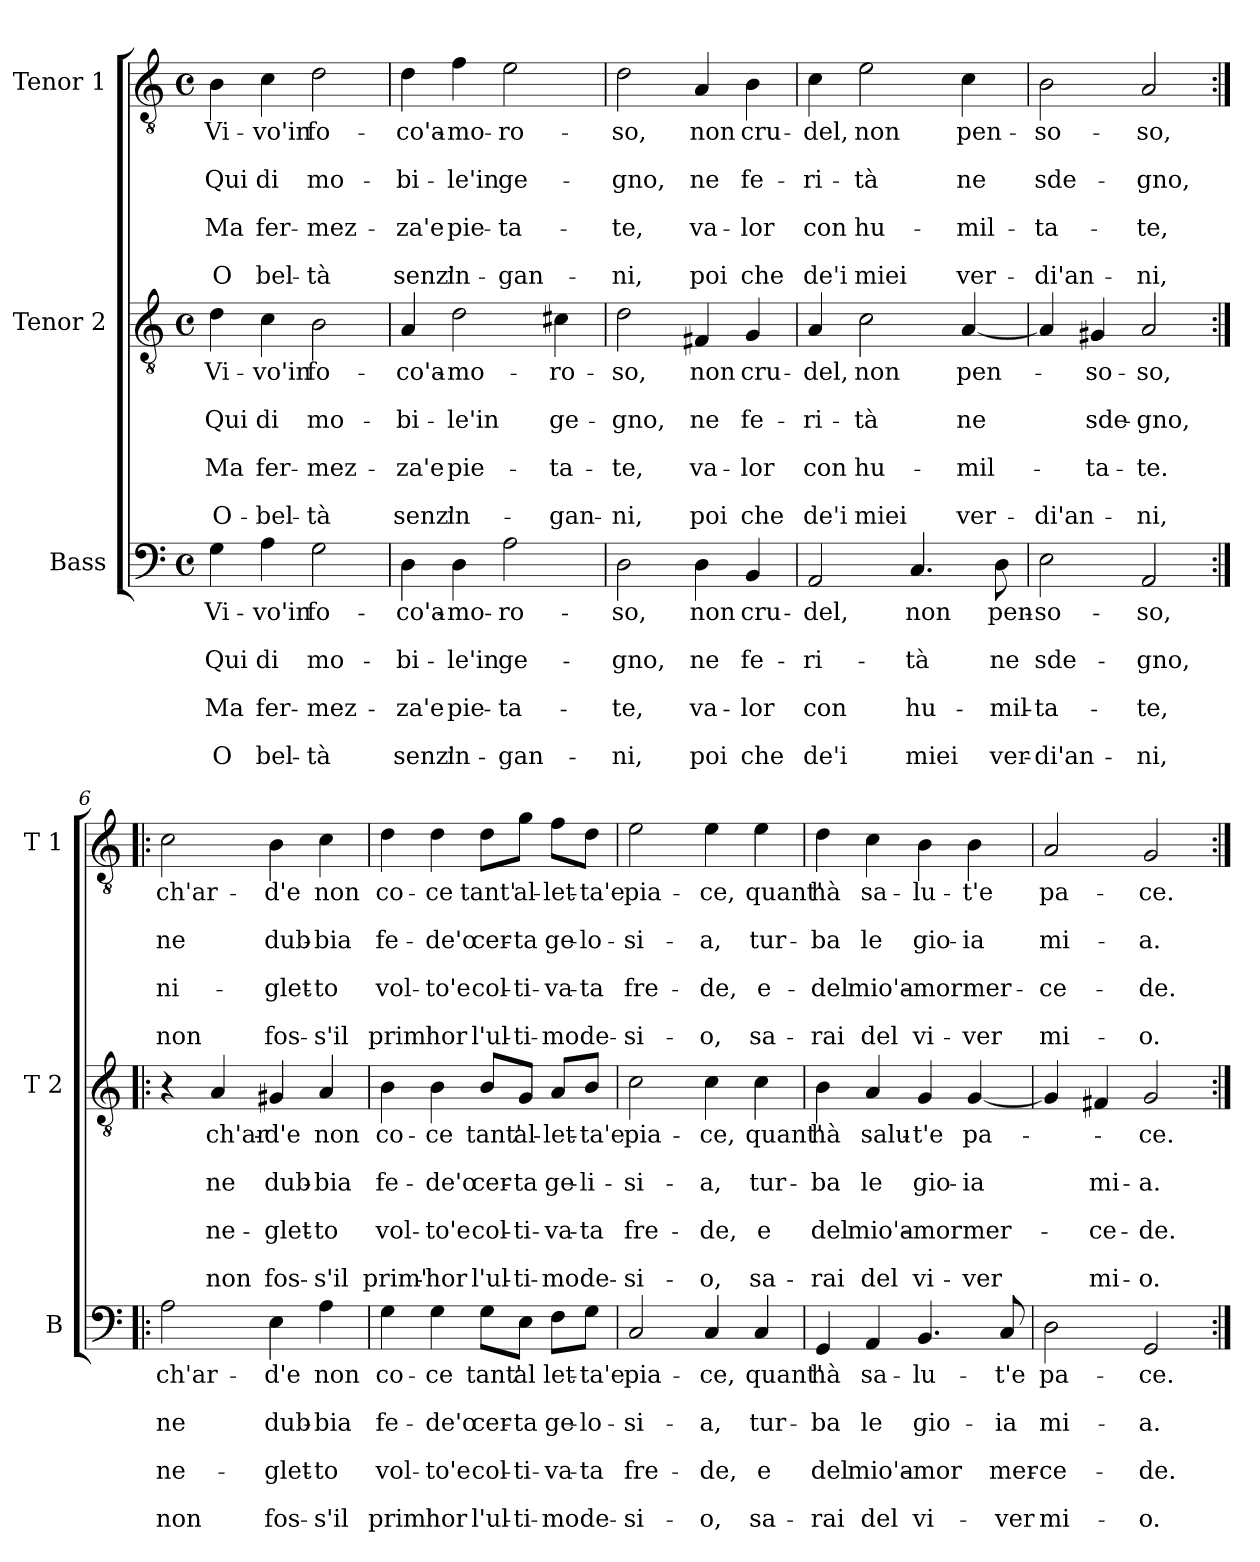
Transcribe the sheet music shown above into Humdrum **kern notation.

**kern	**text	**text	**text	**text	**text	**text	**text	**kern	**text	**text	**text	**text	**text	**text	**text	**kern	**text	**text	**text	**text	**text	**text	**text
*part3	*part3	*part3	*part3	*part3	*part3	*part3	*part3	*part2	*part2	*part2	*part2	*part2	*part2	*part2	*part2	*part1	*part1	*part1	*part1	*part1	*part1	*part1	*part1
*staff3	*staff3	*staff3	*staff3	*staff3	*staff3	*staff3	*staff3	*staff2	*staff2	*staff2	*staff2	*staff2	*staff2	*staff2	*staff2	*staff1	*staff1	*staff1	*staff1	*staff1	*staff1	*staff1	*staff1
*I"Bass	*	*	*	*	*	*	*	*I"Tenor 2	*	*	*	*	*	*	*	*I"Tenor 1	*	*	*	*	*	*	*
*I'B	*	*	*	*	*	*	*	*I'T 2	*	*	*	*	*	*	*	*I'T 1	*	*	*	*	*	*	*
*clefF4	*	*	*	*	*	*	*	*clefGv2	*	*	*	*	*	*	*	*clefGv2	*	*	*	*	*	*	*
*k[]	*	*	*	*	*	*	*	*k[]	*	*	*	*	*	*	*	*k[]	*	*	*	*	*	*	*
*C:	*	*	*	*	*	*	*	*C:	*	*	*	*	*	*	*	*C:	*	*	*	*	*	*	*
*M4/4	*	*	*	*	*	*	*	*M4/4	*	*	*	*	*	*	*	*M4/4	*	*	*	*	*	*	*
*met(c)	*	*	*	*	*	*	*	*met(c)	*	*	*	*	*	*	*	*met(c)	*	*	*	*	*	*	*
=1	=1	=1	=1	=1	=1	=1	=1	=1	=1	=1	=1	=1	=1	=1	=1	=1	=1	=1	=1	=1	=1	=1	=1
!	!LO:LY:b	!	!LO:LY:b	!	!LO:LY:b	!	!LO:LY:b	!	!LO:LY:b	!	!LO:LY:b	!	!LO:LY:b	!	!LO:LY:b	!	!LO:LY:b	!	!LO:LY:b	!	!LO:LY:b	!	!LO:LY:b
4G\	Vi-	.	Qui	.	Ma	.	O	4d\	Vi-	.	Qui	.	Ma	.	O-	4B\	Vi-	.	Qui	.	Ma	.	O
!	!LO:LY:b	!	!LO:LY:b	!	!LO:LY:b	!	!LO:LY:b	!	!LO:LY:b	!	!LO:LY:b	!	!LO:LY:b	!	!LO:LY:b	!	!LO:LY:b	!	!LO:LY:b	!	!LO:LY:b	!	!LO:LY:b
4A\	-vo'in	.	di	.	fer-	.	bel-	4c\	-vo'in	.	di	.	fer-	.	-bel-	4c\	-vo'in	.	di	.	fer-	.	bel-
!	!LO:LY:b	!	!LO:LY:b	!	!LO:LY:b	!	!LO:LY:b	!	!LO:LY:b	!	!LO:LY:b	!	!LO:LY:b	!	!LO:LY:b	!	!LO:LY:b	!	!LO:LY:b	!	!LO:LY:b	!	!LO:LY:b
2G\	fo-	.	mo-	.	-mez-	.	-tà	2B\	fo-	.	mo-	.	-mez-	.	-tà	2d\	fo-	.	mo-	.	-mez-	.	-tà
=2	=2	=2	=2	=2	=2	=2	=2	=2	=2	=2	=2	=2	=2	=2	=2	=2	=2	=2	=2	=2	=2	=2	=2
!	!LO:LY:b	!	!LO:LY:b	!	!LO:LY:b	!	!LO:LY:b	!	!LO:LY:b	!	!LO:LY:b	!	!LO:LY:b	!	!LO:LY:b	!	!LO:LY:b	!	!LO:LY:b	!	!LO:LY:b	!	!LO:LY:b
4D\	-co'a-	.	-bi-	.	-za'e	.	senz'	4A/	-co'a-	.	-bi-	.	-za'e	.	senz'	4d\	-co'a-	.	-bi-	.	-za'e	.	senz'
!	!LO:LY:b	!	!LO:LY:b	!	!LO:LY:b	!	!LO:LY:b	!	!LO:LY:b	!	!LO:LY:b	!	!LO:LY:b	!	!LO:LY:b	!	!LO:LY:b	!	!LO:LY:b	!	!LO:LY:b	!	!LO:LY:b
4D\	-mo-	.	-le'in	.	pie-	.	in-	2d\	-mo-	.	-le'in	.	pie-	.	in-	4f\	-mo-	.	-le'in	.	pie-	.	in-
!	!LO:LY:b	!	!LO:LY:b	!	!LO:LY:b	!	!LO:LY:b	!	!	!	!	!	!	!	!	!	!LO:LY:b	!	!LO:LY:b	!	!LO:LY:b	!	!LO:LY:b
2A\	-ro-	.	ge-	.	-ta-	.	-gan-	.	.	.	.	.	.	.	.	2e\	-ro-	.	ge-	.	-ta-	.	-gan-
!	!	!	!	!	!	!	!	!	!LO:LY:b	!	!LO:LY:b	!	!LO:LY:b	!	!LO:LY:b	!	!	!	!	!	!	!	!
.	.	.	.	.	.	.	.	4c#X\	-ro-	.	ge-	.	-ta-	.	-gan-	.	.	.	.	.	.	.	.
=3	=3	=3	=3	=3	=3	=3	=3	=3	=3	=3	=3	=3	=3	=3	=3	=3	=3	=3	=3	=3	=3	=3	=3
!	!LO:LY:b	!	!LO:LY:b	!	!LO:LY:b	!	!LO:LY:b	!	!LO:LY:b	!	!LO:LY:b	!	!LO:LY:b	!	!LO:LY:b	!	!LO:LY:b	!	!LO:LY:b	!	!LO:LY:b	!	!LO:LY:b
2D\	-so,	.	-gno,	.	-te,	.	-ni,	2d\	-so,	.	-gno,	.	-te,	.	-ni,	2d\	-so,	.	-gno,	.	-te,	.	-ni,
!	!LO:LY:b	!	!LO:LY:b	!	!LO:LY:b	!	!LO:LY:b	!	!LO:LY:b	!	!LO:LY:b	!	!LO:LY:b	!	!LO:LY:b	!	!LO:LY:b	!	!LO:LY:b	!	!LO:LY:b	!	!LO:LY:b
4D\	non	.	ne	.	va-	.	poi	4F#X/	non	.	ne	.	va-	.	poi	4A/	non	.	ne	.	va-	.	poi
!	!LO:LY:b	!	!LO:LY:b	!	!LO:LY:b	!	!LO:LY:b	!	!LO:LY:b	!	!LO:LY:b	!	!LO:LY:b	!	!LO:LY:b	!	!LO:LY:b	!	!LO:LY:b	!	!LO:LY:b	!	!LO:LY:b
4BB/	cru-	.	fe-	.	-lor	.	che	4G/	cru-	.	fe-	.	-lor	.	che	4B\	cru-	.	fe-	.	-lor	.	che
=4	=4	=4	=4	=4	=4	=4	=4	=4	=4	=4	=4	=4	=4	=4	=4	=4	=4	=4	=4	=4	=4	=4	=4
!	!LO:LY:b	!	!LO:LY:b	!	!LO:LY:b	!	!LO:LY:b	!	!LO:LY:b	!	!LO:LY:b	!	!LO:LY:b	!	!LO:LY:b	!	!LO:LY:b	!	!LO:LY:b	!	!LO:LY:b	!	!LO:LY:b
2AA/	-del,	.	-ri-	.	con	.	de'i	4A/	-del,	.	-ri-	.	con	.	de'i	4c\	-del,	.	-ri-	.	con	.	de'i
!	!	!	!	!	!	!	!	!	!LO:LY:b	!	!LO:LY:b	!	!LO:LY:b	!	!LO:LY:b	!	!LO:LY:b	!	!LO:LY:b	!	!LO:LY:b	!	!LO:LY:b
.	.	.	.	.	.	.	.	2c\	non	.	-tà	.	hu-	.	miei	2e\	non	.	-tà	.	hu-	.	miei
!	!LO:LY:b	!	!LO:LY:b	!	!LO:LY:b	!	!LO:LY:b	!	!	!	!	!	!	!	!	!	!	!	!	!	!	!	!
4.C/	non	.	-tà	.	hu-	.	miei	.	.	.	.	.	.	.	.	.	.	.	.	.	.	.	.
!	!	!	!	!	!	!	!	!	!LO:LY:b	!	!LO:LY:b	!	!LO:LY:b	!	!LO:LY:b	!	!LO:LY:b	!	!LO:LY:b	!	!LO:LY:b	!	!LO:LY:b
.	.	.	.	.	.	.	.	[4A/	pen-	.	ne	.	-mil-	.	ver-	4c\	pen-	.	ne	.	-mil-	.	ver-
!	!LO:LY:b	!	!LO:LY:b	!	!LO:LY:b	!	!LO:LY:b	!	!	!	!	!	!	!	!	!	!	!	!	!	!	!	!
8D\	pen-	.	ne	.	-mil-	.	ver-	.	.	.	.	.	.	.	.	.	.	.	.	.	.	.	.
=5	=5	=5	=5	=5	=5	=5	=5	=5	=5	=5	=5	=5	=5	=5	=5	=5	=5	=5	=5	=5	=5	=5	=5
!	!LO:LY:b	!	!LO:LY:b	!	!LO:LY:b	!	!LO:LY:b	!	!	!	!	!	!	!	!LO:LY:b	!	!LO:LY:b	!	!LO:LY:b	!	!LO:LY:b	!	!LO:LY:b
2E\	-so-	.	sde-	.	-ta-	.	-di'an-	4A/]	.	.	.	.	.	.	-di'an-	2B\	-so-	.	sde-	.	-ta-	.	-di'an-
!	!	!	!	!	!	!	!	!	!LO:LY:b	!	!LO:LY:b	!	!LO:LY:b	!	!	!	!	!	!	!	!	!	!
.	.	.	.	.	.	.	.	4G#X/	-so-	.	sde-	.	-ta-	.	.	.	.	.	.	.	.	.	.
!	!LO:LY:b	!	!LO:LY:b	!	!LO:LY:b	!	!LO:LY:b	!	!LO:LY:b	!	!LO:LY:b	!	!LO:LY:b	!	!LO:LY:b	!	!LO:LY:b	!	!LO:LY:b	!	!LO:LY:b	!	!LO:LY:b
2AA/	-so,	.	-gno,	.	-te,	.	-ni,	2A/	-so,	.	-gno,	.	-te.	.	-ni,	2A/	-so,	.	-gno,	.	-te,	.	-ni,
!!LO:LB:g=z
=6:|!|:	=6:|!|:	=6:|!|:	=6:|!|:	=6:|!|:	=6:|!|:	=6:|!|:	=6:|!|:	=6:|!|:	=6:|!|:	=6:|!|:	=6:|!|:	=6:|!|:	=6:|!|:	=6:|!|:	=6:|!|:	=6:|!|:	=6:|!|:	=6:|!|:	=6:|!|:	=6:|!|:	=6:|!|:	=6:|!|:	=6:|!|:
!	!LO:LY:b	!	!LO:LY:b	!	!LO:LY:b	!	!LO:LY:b	!	!	!	!	!	!	!	!	!	!LO:LY:b	!	!LO:LY:b	!	!LO:LY:b	!	!LO:LY:b
2A\	ch'ar-	.	ne	.	ne-	.	non	4r	.	.	.	.	.	.	.	2c\	ch'ar-	.	ne	.	ni-	.	non
!	!	!	!	!	!	!	!	!	!LO:LY:b	!	!LO:LY:b	!	!LO:LY:b	!	!LO:LY:b	!	!	!	!	!	!	!	!
.	.	.	.	.	.	.	.	4A/	ch'ar-	.	ne	.	ne-	.	non	.	.	.	.	.	.	.	.
!	!LO:LY:b	!	!LO:LY:b	!	!LO:LY:b	!	!LO:LY:b	!	!LO:LY:b	!	!LO:LY:b	!	!LO:LY:b	!	!LO:LY:b	!	!LO:LY:b	!	!LO:LY:b	!	!LO:LY:b	!	!LO:LY:b
4E\	-d'e	.	dub-	.	-glet-	.	fos-	4G#X/	-d'e	.	dub-	.	-glet-	.	fos-	4B\	-d'e	.	dub-	.	-glet-	.	fos-
!	!LO:LY:b	!	!LO:LY:b	!	!LO:LY:b	!	!LO:LY:b	!	!LO:LY:b	!	!LO:LY:b	!	!LO:LY:b	!	!LO:LY:b	!	!LO:LY:b	!	!LO:LY:b	!	!LO:LY:b	!	!LO:LY:b
4A\	non	.	-bia	.	-to	.	-s'il	4A/	non	.	-bia	.	-to	.	-s'il	4c\	non	.	-bia	.	-to	.	-s'il
=7	=7	=7	=7	=7	=7	=7	=7	=7	=7	=7	=7	=7	=7	=7	=7	=7	=7	=7	=7	=7	=7	=7	=7
!	!LO:LY:b	!	!LO:LY:b	!	!LO:LY:b	!	!LO:LY:b	!	!LO:LY:b	!	!LO:LY:b	!	!LO:LY:b	!	!LO:LY:b	!	!LO:LY:b	!	!LO:LY:b	!	!LO:LY:b	!	!LO:LY:b
4G\	co-	.	fe-	.	vol-	.	prim'	4B\	co-	.	fe-	.	vol-	.	prim'-	4d\	co-	.	fe-	.	vol-	.	prim'
!	!LO:LY:b	!	!LO:LY:b	!	!LO:LY:b	!	!LO:LY:b	!	!LO:LY:b	!	!LO:LY:b	!	!LO:LY:b	!	!LO:LY:b	!	!LO:LY:b	!	!LO:LY:b	!	!LO:LY:b	!	!LO:LY:b
4G\	-ce	.	-de'o	.	-to'e	.	hor	4B\	-ce	.	-de'o	.	-to'e	.	-hor	4d\	-ce	.	-de'o	.	-to'e	.	hor
!	!LO:LY:b	!	!LO:LY:b	!	!LO:LY:b	!	!LO:LY:b	!	!LO:LY:b	!	!LO:LY:b	!	!LO:LY:b	!	!LO:LY:b	!	!LO:LY:b	!	!LO:LY:b	!	!LO:LY:b	!	!LO:LY:b
8G\L	tant'	.	cer-	.	col-	.	l'ul-	8B/L	tant'	.	cer-	.	col-	.	l'ul-	8d\L	tant'	.	cer-	.	col-	.	l'ul-
!	!LO:LY:b	!	!LO:LY:b	!	!LO:LY:b	!	!LO:LY:b	!	!LO:LY:b	!	!LO:LY:b	!	!LO:LY:b	!	!LO:LY:b	!	!LO:LY:b	!	!LO:LY:b	!	!LO:LY:b	!	!LO:LY:b
8E\J	al	.	-ta	.	-ti-	.	-ti-	8G/J	al-	.	-ta	.	-ti-	.	-ti-	8g\J	al-	.	-ta	.	-ti-	.	-ti-
!	!LO:LY:b	!	!LO:LY:b	!	!LO:LY:b	!	!LO:LY:b	!	!LO:LY:b	!	!LO:LY:b	!	!LO:LY:b	!	!LO:LY:b	!	!LO:LY:b	!	!LO:LY:b	!	!LO:LY:b	!	!LO:LY:b
8F\L	let-	.	ge-	.	-va-	.	-mo	8A/L	-let-	.	ge-	.	-va-	.	-mo	8f\L	-let-	.	ge-	.	-va-	.	-mo
!	!LO:LY:b	!	!LO:LY:b	!	!LO:LY:b	!	!LO:LY:b	!	!LO:LY:b	!	!LO:LY:b	!	!LO:LY:b	!	!LO:LY:b	!	!LO:LY:b	!	!LO:LY:b	!	!LO:LY:b	!	!LO:LY:b
8G\J	-ta'e	.	-lo-	.	-ta	.	de-	8B/J	-ta'e	.	-li-	.	-ta	.	de-	8d\J	-ta'e	.	-lo-	.	-ta	.	de-
=8	=8	=8	=8	=8	=8	=8	=8	=8	=8	=8	=8	=8	=8	=8	=8	=8	=8	=8	=8	=8	=8	=8	=8
!	!LO:LY:b	!	!LO:LY:b	!	!LO:LY:b	!	!LO:LY:b	!	!LO:LY:b	!	!LO:LY:b	!	!LO:LY:b	!	!LO:LY:b	!	!LO:LY:b	!	!LO:LY:b	!	!LO:LY:b	!	!LO:LY:b
2C/	pia-	.	-si-	.	fre-	.	-si-	2c\	pia-	.	-si-	.	fre-	.	-si-	2e\	pia-	.	-si-	.	fre-	.	-si-
!	!LO:LY:b	!	!LO:LY:b	!	!LO:LY:b	!	!LO:LY:b	!	!LO:LY:b	!	!LO:LY:b	!	!LO:LY:b	!	!LO:LY:b	!	!LO:LY:b	!	!LO:LY:b	!	!LO:LY:b	!	!LO:LY:b
4C/	-ce,	.	-a,	.	-de,	.	-o,	4c\	-ce,	.	-a,	.	-de,	.	-o,	4e\	-ce,	.	-a,	.	-de,	.	-o,
!	!LO:LY:b	!	!LO:LY:b	!	!LO:LY:b	!	!LO:LY:b	!	!LO:LY:b	!	!LO:LY:b	!	!LO:LY:b	!	!LO:LY:b	!	!LO:LY:b	!	!LO:LY:b	!	!LO:LY:b	!	!LO:LY:b
4C/	quant'	.	tur-	.	e	.	sa-	4c\	quant'	.	tur-	.	e	.	sa-	4e\	quant'	.	tur-	.	e-	.	sa-
=9	=9	=9	=9	=9	=9	=9	=9	=9	=9	=9	=9	=9	=9	=9	=9	=9	=9	=9	=9	=9	=9	=9	=9
!	!LO:LY:b	!	!LO:LY:b	!	!LO:LY:b	!	!LO:LY:b	!	!LO:LY:b	!	!LO:LY:b	!	!LO:LY:b	!	!LO:LY:b	!	!LO:LY:b	!	!LO:LY:b	!	!LO:LY:b	!	!LO:LY:b
4GG/	hà	.	-ba	.	del	.	-rai	4B\	hà	.	-ba	.	del	.	-rai	4d\	hà	.	-ba	.	-del	.	-rai
!	!LO:LY:b	!	!LO:LY:b	!	!LO:LY:b	!	!LO:LY:b	!	!LO:LY:b	!	!LO:LY:b	!	!LO:LY:b	!	!LO:LY:b	!	!LO:LY:b	!	!LO:LY:b	!	!LO:LY:b	!	!LO:LY:b
4AA/	sa-	.	le	.	mio'a-	.	del	4A/	salu-	.	le	.	mio'a-	.	del	4c\	sa-	.	le	.	mio'a-	.	del
!	!LO:LY:b	!	!LO:LY:b	!	!LO:LY:b	!	!LO:LY:b	!	!LO:LY:b	!	!LO:LY:b	!	!LO:LY:b	!	!LO:LY:b	!	!LO:LY:b	!	!LO:LY:b	!	!LO:LY:b	!	!LO:LY:b
4.BB/	-lu-	.	gio-	.	-mor	.	vi-	4G/	-t'e	.	gio-	.	-mor	.	vi-	4B\	-lu-	.	gio-	.	-mor	.	vi-
!	!	!	!	!	!	!	!	!	!LO:LY:b	!	!LO:LY:b	!	!LO:LY:b	!	!LO:LY:b	!	!LO:LY:b	!	!LO:LY:b	!	!LO:LY:b	!	!LO:LY:b
.	.	.	.	.	.	.	.	[4G/	pa-	.	-ia	.	mer-	.	-ver	4B\	-t'e	.	-ia	.	mer-	.	-ver
!	!LO:LY:b	!	!LO:LY:b	!	!LO:LY:b	!	!LO:LY:b	!	!	!	!	!	!	!	!	!	!	!	!	!	!	!	!
8C/	-t'e	.	-ia	.	mer-	.	-ver	.	.	.	.	.	.	.	.	.	.	.	.	.	.	.	.
=10	=10	=10	=10	=10	=10	=10	=10	=10	=10	=10	=10	=10	=10	=10	=10	=10	=10	=10	=10	=10	=10	=10	=10
!	!LO:LY:b	!	!LO:LY:b	!	!LO:LY:b	!	!LO:LY:b	!	!	!	!	!	!	!	!	!	!LO:LY:b	!	!LO:LY:b	!	!LO:LY:b	!	!LO:LY:b
2D\	pa-	.	mi-	.	-ce-	.	mi-	4G/]	.	.	.	.	.	.	.	2A/	pa-	.	mi-	.	-ce-	.	mi-
!	!	!	!	!	!	!	!	!	!	!	!LO:LY:b	!	!LO:LY:b	!	!LO:LY:b	!	!	!	!	!	!	!	!
.	.	.	.	.	.	.	.	4F#X/	.	.	mi-	.	-ce-	.	mi-	.	.	.	.	.	.	.	.
!	!LO:LY:b	!	!LO:LY:b	!	!LO:LY:b	!	!LO:LY:b	!	!LO:LY:b	!	!LO:LY:b	!	!LO:LY:b	!	!LO:LY:b	!	!LO:LY:b	!	!LO:LY:b	!	!LO:LY:b	!	!LO:LY:b
2GG/	-ce.	.	-a.	.	-de.	.	-o.	2G/	-ce.	.	-a.	.	-de.	.	-o.	2G/	-ce.	.	-a.	.	-de.	.	-o.
=:|!	=:|!	=:|!	=:|!	=:|!	=:|!	=:|!	=:|!	=:|!	=:|!	=:|!	=:|!	=:|!	=:|!	=:|!	=:|!	=:|!	=:|!	=:|!	=:|!	=:|!	=:|!	=:|!	=:|!
*-	*-	*-	*-	*-	*-	*-	*-	*-	*-	*-	*-	*-	*-	*-	*-	*-	*-	*-	*-	*-	*-	*-	*-
